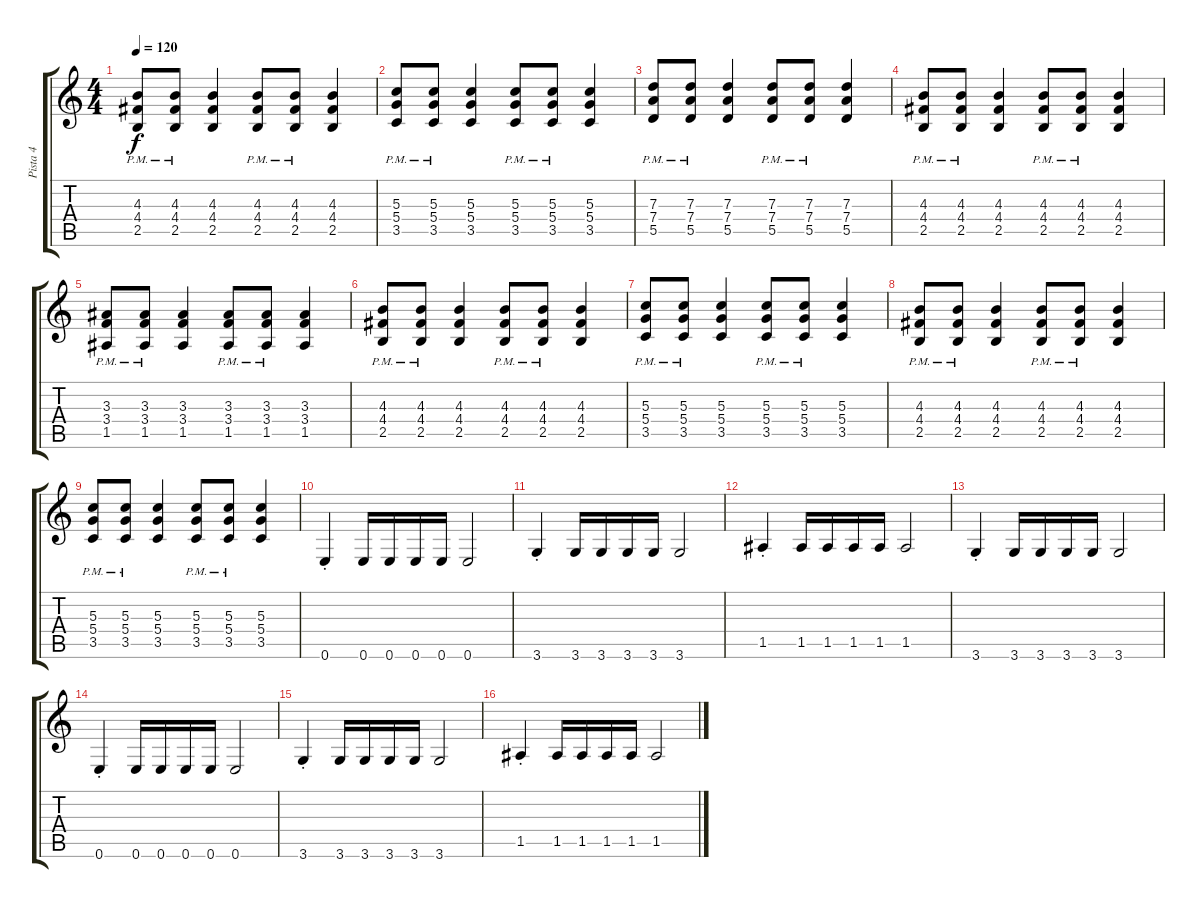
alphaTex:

\track ("Pista 4" "Pista 4") {instrument overdrivenguitar}
\staff {score tabs}
\tuning (E4 B3 G3 D3 A2 E2) {hide}
\ts (4 4)
\tempo 120
\clef g2
\ks c
(4.3{pm} 4.4{pm} 2.5{pm}).8{dy f} (4.3{pm} 4.4{pm} 2.5{pm}).8 (4.3 4.4 2.5).4 (4.3{pm} 4.4{pm} 2.5{pm}).8 (4.3{pm} 4.4{pm} 2.5{pm}).8 (4.3 4.4 2.5).4 |
(5.3{pm} 5.4{pm} 3.5{pm}).8 (5.3{pm} 5.4{pm} 3.5{pm}).8 (5.3 5.4 3.5).4 (5.3{pm} 5.4{pm} 3.5{pm}).8 (5.3{pm} 5.4{pm} 3.5{pm}).8 (5.3 5.4 3.5).4 |
(7.3{pm} 7.4{pm} 5.5{pm}).8 (7.3{pm} 7.4{pm} 5.5{pm}).8 (7.3 7.4 5.5).4 (7.3{pm} 7.4{pm} 5.5{pm}).8 (7.3{pm} 7.4{pm} 5.5{pm}).8 (7.3 7.4 5.5).4 |
(4.3{pm} 4.4{pm} 2.5{pm}).8 (4.3{pm} 4.4{pm} 2.5{pm}).8 (4.3 4.4 2.5).4 (4.3{pm} 4.4{pm} 2.5{pm}).8 (4.3{pm} 4.4{pm} 2.5{pm}).8 (4.3 4.4 2.5).4 |
(3.3{pm} 3.4{pm} 1.5{pm}).8 (3.3{pm} 3.4{pm} 1.5{pm}).8 (3.3 3.4 1.5).4 (3.3{pm} 3.4{pm} 1.5{pm}).8 (3.3{pm} 3.4{pm} 1.5{pm}).8 (3.3 3.4 1.5).4 |
(4.3{pm} 4.4{pm} 2.5{pm}).8 (4.3{pm} 4.4{pm} 2.5{pm}).8 (4.3 4.4 2.5).4 (4.3{pm} 4.4{pm} 2.5{pm}).8 (4.3{pm} 4.4{pm} 2.5{pm}).8 (4.3 4.4 2.5).4 |
(5.3{pm} 5.4{pm} 3.5{pm}).8 (5.3{pm} 5.4{pm} 3.5{pm}).8 (5.3 5.4 3.5).4 (5.3{pm} 5.4{pm} 3.5{pm}).8 (5.3{pm} 5.4{pm} 3.5{pm}).8 (5.3 5.4 3.5).4 |
(4.3{pm} 4.4{pm} 2.5{pm}).8 (4.3{pm} 4.4{pm} 2.5{pm}).8 (4.3 4.4 2.5).4 (4.3{pm} 4.4{pm} 2.5{pm}).8 (4.3{pm} 4.4{pm} 2.5{pm}).8 (4.3 4.4 2.5).4 |
(5.3{pm} 5.4{pm} 3.5{pm}).8 (5.3{pm} 5.4{pm} 3.5{pm}).8 (5.3 5.4 3.5).4 (5.3{pm} 5.4{pm} 3.5{pm}).8 (5.3{pm} 5.4{pm} 3.5{pm}).8 (5.3 5.4 3.5).4 |
0.6{st}.4 0.6.16 0.6.16 0.6.16 0.6.16 0.6.2 |
3.6{st}.4 3.6.16 3.6.16 3.6.16 3.6.16 3.6.2 |
1.5{st}.4 1.5.16 1.5.16 1.5.16 1.5.16 1.5.2 |
3.6{st}.4 3.6.16 3.6.16 3.6.16 3.6.16 3.6.2 |
0.6{st}.4 0.6.16 0.6.16 0.6.16 0.6.16 0.6.2 |
3.6{st}.4 3.6.16 3.6.16 3.6.16 3.6.16 3.6.2 |
1.5{st}.4 1.5.16 1.5.16 1.5.16 1.5.16 1.5.2
